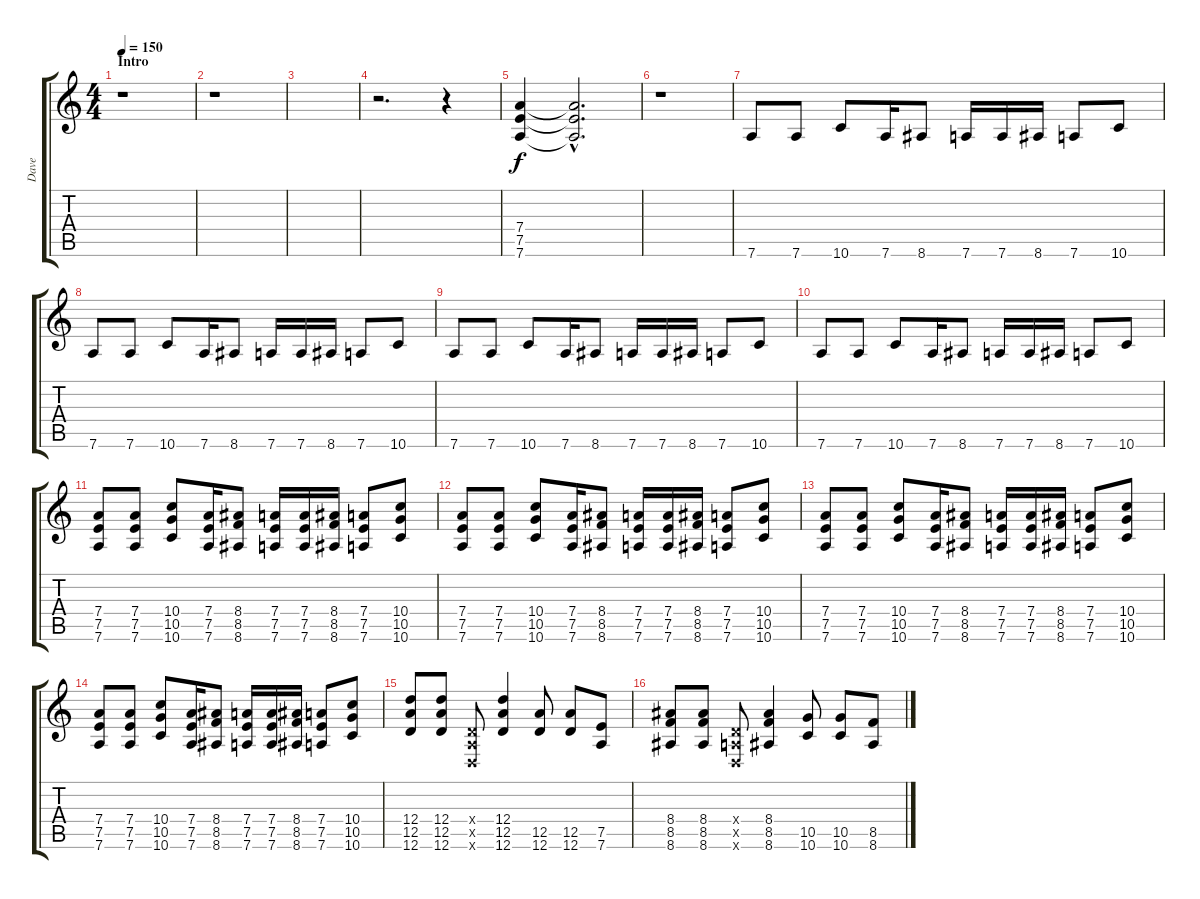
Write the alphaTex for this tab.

\track ("Dave" "Dave") {instrument distortionguitar}
\staff {score tabs}
\tuning (E4 B3 G3 D3 A2 D2) {hide}
\ts (4 4)
\section ("" "Intro")
\tempo 150
\clef g2
\ks c
r.1{dy f instrument distortionguitar} |
r.1 |
|
r.2{d} r.4 |
(7.4 7.5 7.6).4 (7.4{hac t} 7.5{hac t} 7.6{hac t}).2{d} |
r.1 |
7.6.8 7.6.8 10.6.8 7.6.16 8.6.8 7.6.16 7.6.16 8.6.16 7.6.8 10.6.8 |
7.6.8 7.6.8 10.6.8 7.6.16 8.6.8 7.6.16 7.6.16 8.6.16 7.6.8 10.6.8 |
7.6.8 7.6.8 10.6.8 7.6.16 8.6.8 7.6.16 7.6.16 8.6.16 7.6.8 10.6.8 |
7.6.8 7.6.8 10.6.8 7.6.16 8.6.8 7.6.16 7.6.16 8.6.16 7.6.8 10.6.8 |
(7.4 7.5 7.6).8 (7.4 7.5 7.6).8 (10.4 10.5 10.6).8 (7.4 7.5 7.6).16 (8.4 8.5 8.6).8 (7.4 7.5 7.6).16 (7.4 7.5 7.6).16 (8.4 8.5 8.6).16 (7.4 7.5 7.6).8 (10.4 10.5 10.6).8 |
(7.4 7.5 7.6).8 (7.4 7.5 7.6).8 (10.4 10.5 10.6).8 (7.4 7.5 7.6).16 (8.4 8.5 8.6).8 (7.4 7.5 7.6).16 (7.4 7.5 7.6).16 (8.4 8.5 8.6).16 (7.4 7.5 7.6).8 (10.4 10.5 10.6).8 |
(7.4 7.5 7.6).8 (7.4 7.5 7.6).8 (10.4 10.5 10.6).8 (7.4 7.5 7.6).16 (8.4 8.5 8.6).8 (7.4 7.5 7.6).16 (7.4 7.5 7.6).16 (8.4 8.5 8.6).16 (7.4 7.5 7.6).8 (10.4 10.5 10.6).8 |
(7.4 7.5 7.6).8 (7.4 7.5 7.6).8 (10.4 10.5 10.6).8 (7.4 7.5 7.6).16 (8.4 8.5 8.6).8 (7.4 7.5 7.6).16 (7.4 7.5 7.6).16 (8.4 8.5 8.6).16 (7.4 7.5 7.6).8 (10.4 10.5 10.6).8 |
(12.4 12.5 12.6).8 (12.4 12.5 12.6).8 (0.4{x} 0.5{x} 0.6{x}).8 (12.4 12.5 12.6).4 (12.5 12.6).8 (12.5 12.6).8 (7.5 7.6).8 |
(8.4 8.5 8.6).8 (8.4 8.5 8.6).8 (0.4{x} 0.5{x} 0.6{x}).8 (8.4 8.5 8.6).4 (10.5 10.6).8 (10.5 10.6).8 (8.5 8.6).8
